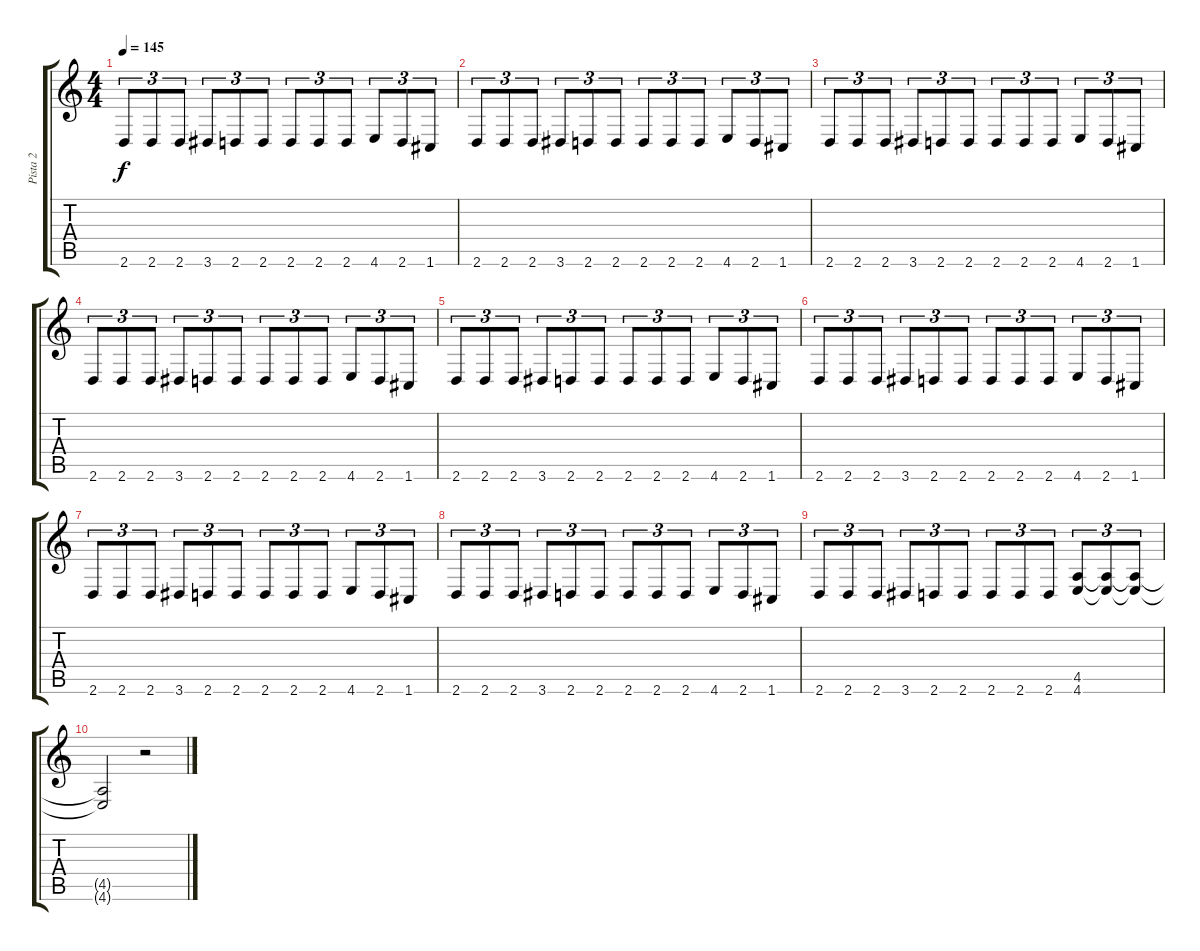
\track ("Pista 2" "Pista 2") {instrument distortionguitar}
\staff {score tabs}
\tuning (C4 G3 Eb3 Bb2 F2 C2) {hide}
\ts (4 4)
\tempo 145
\clef g2
\ks c
2.6.8{tu (3 2) dy f} 2.6.8{tu (3 2)} 2.6.8{tu (3 2)} 3.6.8{tu (3 2)} 2.6.8{tu (3 2)} 2.6.8{tu (3 2)} 2.6.8{tu (3 2)} 2.6.8{tu (3 2)} 2.6.8{tu (3 2)} 4.6.8{tu (3 2)} 2.6.8{tu (3 2)} 1.6.8{tu (3 2)} |
2.6.8{tu (3 2)} 2.6.8{tu (3 2)} 2.6.8{tu (3 2)} 3.6.8{tu (3 2)} 2.6.8{tu (3 2)} 2.6.8{tu (3 2)} 2.6.8{tu (3 2)} 2.6.8{tu (3 2)} 2.6.8{tu (3 2)} 4.6.8{tu (3 2)} 2.6.8{tu (3 2)} 1.6.8{tu (3 2)} |
2.6.8{tu (3 2)} 2.6.8{tu (3 2)} 2.6.8{tu (3 2)} 3.6.8{tu (3 2)} 2.6.8{tu (3 2)} 2.6.8{tu (3 2)} 2.6.8{tu (3 2)} 2.6.8{tu (3 2)} 2.6.8{tu (3 2)} 4.6.8{tu (3 2)} 2.6.8{tu (3 2)} 1.6.8{tu (3 2)} |
2.6.8{tu (3 2)} 2.6.8{tu (3 2)} 2.6.8{tu (3 2)} 3.6.8{tu (3 2)} 2.6.8{tu (3 2)} 2.6.8{tu (3 2)} 2.6.8{tu (3 2)} 2.6.8{tu (3 2)} 2.6.8{tu (3 2)} 4.6.8{tu (3 2)} 2.6.8{tu (3 2)} 1.6.8{tu (3 2)} |
2.6.8{tu (3 2)} 2.6.8{tu (3 2)} 2.6.8{tu (3 2)} 3.6.8{tu (3 2)} 2.6.8{tu (3 2)} 2.6.8{tu (3 2)} 2.6.8{tu (3 2)} 2.6.8{tu (3 2)} 2.6.8{tu (3 2)} 4.6.8{tu (3 2)} 2.6.8{tu (3 2)} 1.6.8{tu (3 2)} |
2.6.8{tu (3 2)} 2.6.8{tu (3 2)} 2.6.8{tu (3 2)} 3.6.8{tu (3 2)} 2.6.8{tu (3 2)} 2.6.8{tu (3 2)} 2.6.8{tu (3 2)} 2.6.8{tu (3 2)} 2.6.8{tu (3 2)} 4.6.8{tu (3 2)} 2.6.8{tu (3 2)} 1.6.8{tu (3 2)} |
2.6.8{tu (3 2)} 2.6.8{tu (3 2)} 2.6.8{tu (3 2)} 3.6.8{tu (3 2)} 2.6.8{tu (3 2)} 2.6.8{tu (3 2)} 2.6.8{tu (3 2)} 2.6.8{tu (3 2)} 2.6.8{tu (3 2)} 4.6.8{tu (3 2)} 2.6.8{tu (3 2)} 1.6.8{tu (3 2)} |
2.6.8{tu (3 2)} 2.6.8{tu (3 2)} 2.6.8{tu (3 2)} 3.6.8{tu (3 2)} 2.6.8{tu (3 2)} 2.6.8{tu (3 2)} 2.6.8{tu (3 2)} 2.6.8{tu (3 2)} 2.6.8{tu (3 2)} 4.6.8{tu (3 2)} 2.6.8{tu (3 2)} 1.6.8{tu (3 2)} |
2.6.8{tu (3 2)} 2.6.8{tu (3 2)} 2.6.8{tu (3 2)} 3.6.8{tu (3 2)} 2.6.8{tu (3 2)} 2.6.8{tu (3 2)} 2.6.8{tu (3 2)} 2.6.8{tu (3 2)} 2.6.8{tu (3 2)} (4.5 4.6).8{tu (3 2)} (4.5{t} 4.6{t}).8{tu (3 2)} (4.5{t} 4.6{t}).8{tu (3 2)} |
(4.5{t} 4.6{t}).2 r.2
